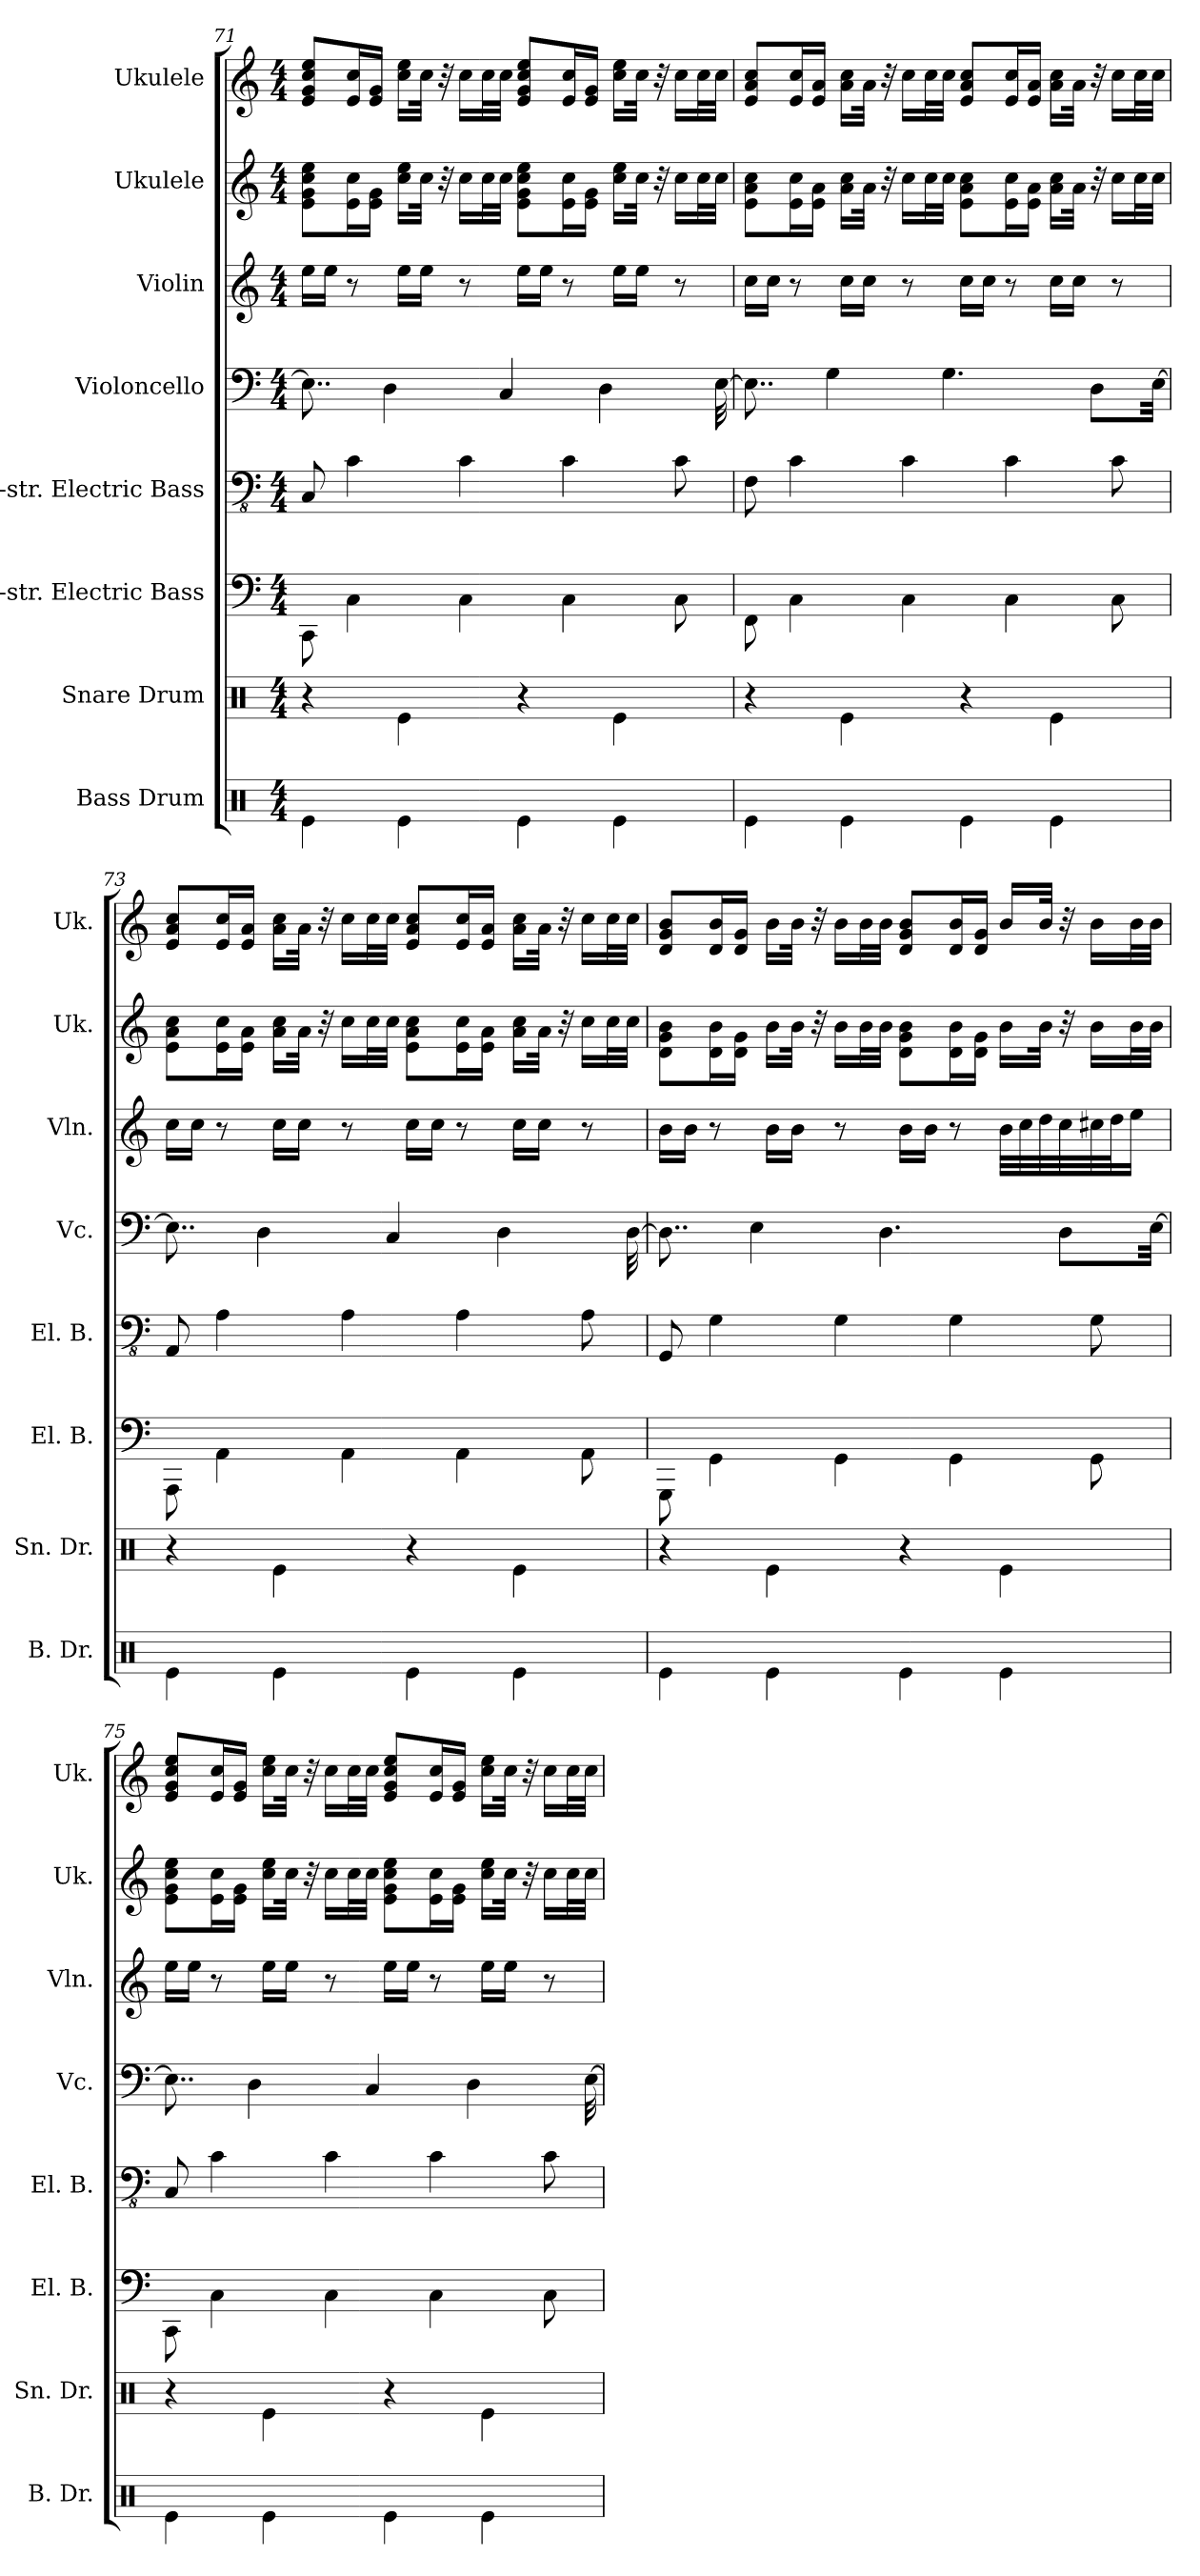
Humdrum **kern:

**kern	**kern	**kern	**kern	**kern	**kern	**kern	**kern
*part8	*part7	*part6	*part5	*part4	*part3	*part2	*part1
*staff8	*staff7	*staff6	*staff5	*staff4	*staff3	*staff2	*staff1
*I"Bass Drum	*I"Snare Drum	*I"5-str. Electric Bass	*I"5-str. Electric Bass	*I"Violoncello	*I"Violin	*I"Ukulele	*I"Ukulele
*I'B. Dr.	*I'Sn. Dr.	*I'El. B.	*I'El. B.	*I'Vc.	*I'Vln.	*I'Uk.	*I'Uk.
!!LO:PB:g=z
*clefX	*clefX	*	*clefFv4	*clefF4	*clefG2	*	*clefG2
*k[]	*k[]	*k[]	*k[]	*k[]	*k[]	*k[]	*k[]
*M4/4	*M4/4	*M4/4	*M4/4	*M4/4	*M4/4	*M4/4	*M4/4
=71	=71	=71	=71	=71	=71	=71	=71
4Re\	4r	8CC\	8CC/	8..E\]	16ee\LL	8e\ 8g\ 8cc\ 8ee\L	8e/ 8g/ 8cc/ 8ee/L
.	.	.	.	.	16ee\JJ	.	.
.	.	4C\	4C\	.	8r	16e\ 16cc\L	16e/ 16cc/L
.	.	.	.	.	.	16e\ 16g\JJ	16e/ 16g/JJ
.	.	.	.	4D\	.	.	.
4Re\	4Re\	.	.	.	16ee\LL	16cc\ 16ee\LL	16cc\ 16ee\LL
.	.	.	.	.	16ee\JJ	32cc\JJk	32cc\JJk
.	.	.	.	.	.	32r	32r
.	.	4C\	4C\	.	8r	16cc\LL	16cc\LL
.	.	.	.	.	.	32cc\L	32cc\L
.	.	.	.	4C/	.	32cc\JJJ	32cc\JJJ
4Re\	4r	.	.	.	16ee\LL	8e\ 8g\ 8cc\ 8ee\L	8e/ 8g/ 8cc/ 8ee/L
.	.	.	.	.	16ee\JJ	.	.
.	.	4C\	4C\	.	8r	16e\ 16cc\L	16e/ 16cc/L
.	.	.	.	.	.	16e\ 16g\JJ	16e/ 16g/JJ
.	.	.	.	4D\	.	.	.
4Re\	4Re\	.	.	.	16ee\LL	16cc\ 16ee\LL	16cc\ 16ee\LL
.	.	.	.	.	16ee\JJ	32cc\JJk	32cc\JJk
.	.	.	.	.	.	32r	32r
.	.	8C\	8C\	.	8r	16cc\LL	16cc\LL
.	.	.	.	.	.	32cc\L	32cc\L
.	.	.	.	[32E\	.	32cc\JJJ	32cc\JJJ
=72	=72	=72	=72	=72	=72	=72	=72
4Re\	4r	8FF\	8FF\	8..E\]	16cc\LL	8e\ 8a\ 8cc\L	8e/ 8a/ 8cc/L
.	.	.	.	.	16cc\JJ	.	.
.	.	4C\	4C\	.	8r	16e\ 16cc\L	16e/ 16cc/L
.	.	.	.	.	.	16e\ 16a\JJ	16e/ 16a/JJ
.	.	.	.	4G\	.	.	.
4Re\	4Re\	.	.	.	16cc\LL	16a\ 16cc\LL	16a\ 16cc\LL
.	.	.	.	.	16cc\JJ	32a\JJk	32a\JJk
.	.	.	.	.	.	32r	32r
.	.	4C\	4C\	.	8r	16cc\LL	16cc\LL
.	.	.	.	.	.	32cc\L	32cc\L
.	.	.	.	4.G\	.	32cc\JJJ	32cc\JJJ
4Re\	4r	.	.	.	16cc\LL	8e\ 8a\ 8cc\L	8e/ 8a/ 8cc/L
.	.	.	.	.	16cc\JJ	.	.
.	.	4C\	4C\	.	8r	16e\ 16cc\L	16e/ 16cc/L
.	.	.	.	.	.	16e\ 16a\JJ	16e/ 16a/JJ
4Re\	4Re\	.	.	.	16cc\LL	16a\ 16cc\LL	16a\ 16cc\LL
.	.	.	.	.	16cc\JJ	32a\JJk	32a\JJk
.	.	.	.	8D\L	.	32r	32r
.	.	8C\	8C\	.	8r	16cc\LL	16cc\LL
.	.	.	.	.	.	32cc\L	32cc\L
.	.	.	.	[32E\Jkk	.	32cc\JJJ	32cc\JJJ
!!LO:PB:g=z
=73	=73	=73	=73	=73	=73	=73	=73
4Re\	4r	8AAA\	8AAA/	8..E\]	16cc\LL	8e\ 8a\ 8cc\L	8e/ 8a/ 8cc/L
.	.	.	.	.	16cc\JJ	.	.
.	.	4AA\	4AA\	.	8r	16e\ 16cc\L	16e/ 16cc/L
.	.	.	.	.	.	16e\ 16a\JJ	16e/ 16a/JJ
.	.	.	.	4D\	.	.	.
4Re\	4Re\	.	.	.	16cc\LL	16a\ 16cc\LL	16a\ 16cc\LL
.	.	.	.	.	16cc\JJ	32a\JJk	32a\JJk
.	.	.	.	.	.	32r	32r
.	.	4AA\	4AA\	.	8r	16cc\LL	16cc\LL
.	.	.	.	.	.	32cc\L	32cc\L
.	.	.	.	4C/	.	32cc\JJJ	32cc\JJJ
4Re\	4r	.	.	.	16cc\LL	8e\ 8a\ 8cc\L	8e/ 8a/ 8cc/L
.	.	.	.	.	16cc\JJ	.	.
.	.	4AA\	4AA\	.	8r	16e\ 16cc\L	16e/ 16cc/L
.	.	.	.	.	.	16e\ 16a\JJ	16e/ 16a/JJ
.	.	.	.	4D\	.	.	.
4Re\	4Re\	.	.	.	16cc\LL	16a\ 16cc\LL	16a\ 16cc\LL
.	.	.	.	.	16cc\JJ	32a\JJk	32a\JJk
.	.	.	.	.	.	32r	32r
.	.	8AA\	8AA\	.	8r	16cc\LL	16cc\LL
.	.	.	.	.	.	32cc\L	32cc\L
.	.	.	.	[32D\	.	32cc\JJJ	32cc\JJJ
=74	=74	=74	=74	=74	=74	=74	=74
4Re\	4r	8GGG\	8GGG/	8..D\]	16b\LL	8d\ 8g\ 8b\L	8d/ 8g/ 8b/L
.	.	.	.	.	16b\JJ	.	.
.	.	4GG\	4GG\	.	8r	16d\ 16b\L	16d/ 16b/L
.	.	.	.	.	.	16d\ 16g\JJ	16d/ 16g/JJ
.	.	.	.	4E\	.	.	.
4Re\	4Re\	.	.	.	16b\LL	16b\LL	16b\LL
.	.	.	.	.	16b\JJ	32b\JJk	32b\JJk
.	.	.	.	.	.	32r	32r
.	.	4GG\	4GG\	.	8r	16b\LL	16b\LL
.	.	.	.	.	.	32b\L	32b\L
.	.	.	.	4.D\	.	32b\JJJ	32b\JJJ
4Re\	4r	.	.	.	16b\LL	8d\ 8g\ 8b\L	8d/ 8g/ 8b/L
.	.	.	.	.	16b\JJ	.	.
.	.	4GG\	4GG\	.	8r	16d\ 16b\L	16d/ 16b/L
.	.	.	.	.	.	16d\ 16g\JJ	16d/ 16g/JJ
4Re\	4Re\	.	.	.	32b\LLL	16b\LL	16b/LL
.	.	.	.	.	32cc\	.	.
.	.	.	.	.	32dd\	32b\JJk	32b/JJk
.	.	.	.	8D\L	32cc\	32r	32r
.	.	8GG\	8GG\	.	32cc#X\	16b\LL	16b\LL
.	.	.	.	.	32dd\J	.	.
.	.	.	.	.	16ee\JJ	32b\L	32b\L
.	.	.	.	[32E\Jkk	.	32b\JJJ	32b\JJJ
!!LO:PB:g=z
=75	=75	=75	=75	=75	=75	=75	=75
4Re\	4r	8CC\	8CC/	8..E\]	16ee\LL	8e\ 8g\ 8cc\ 8ee\L	8e/ 8g/ 8cc/ 8ee/L
.	.	.	.	.	16ee\JJ	.	.
.	.	4C\	4C\	.	8r	16e\ 16cc\L	16e/ 16cc/L
.	.	.	.	.	.	16e\ 16g\JJ	16e/ 16g/JJ
.	.	.	.	4D\	.	.	.
4Re\	4Re\	.	.	.	16ee\LL	16cc\ 16ee\LL	16cc\ 16ee\LL
.	.	.	.	.	16ee\JJ	32cc\JJk	32cc\JJk
.	.	.	.	.	.	32r	32r
.	.	4C\	4C\	.	8r	16cc\LL	16cc\LL
.	.	.	.	.	.	32cc\L	32cc\L
.	.	.	.	4C/	.	32cc\JJJ	32cc\JJJ
4Re\	4r	.	.	.	16ee\LL	8e\ 8g\ 8cc\ 8ee\L	8e/ 8g/ 8cc/ 8ee/L
.	.	.	.	.	16ee\JJ	.	.
.	.	4C\	4C\	.	8r	16e\ 16cc\L	16e/ 16cc/L
.	.	.	.	.	.	16e\ 16g\JJ	16e/ 16g/JJ
.	.	.	.	4D\	.	.	.
4Re\	4Re\	.	.	.	16ee\LL	16cc\ 16ee\LL	16cc\ 16ee\LL
.	.	.	.	.	16ee\JJ	32cc\JJk	32cc\JJk
.	.	.	.	.	.	32r	32r
.	.	8C\	8C\	.	8r	16cc\LL	16cc\LL
.	.	.	.	.	.	32cc\L	32cc\L
.	.	.	.	[32E\	.	32cc\JJJ	32cc\JJJ
=	=	=	=	=	=	=	=
*-	*-	*-	*-	*-	*-	*-	*-
